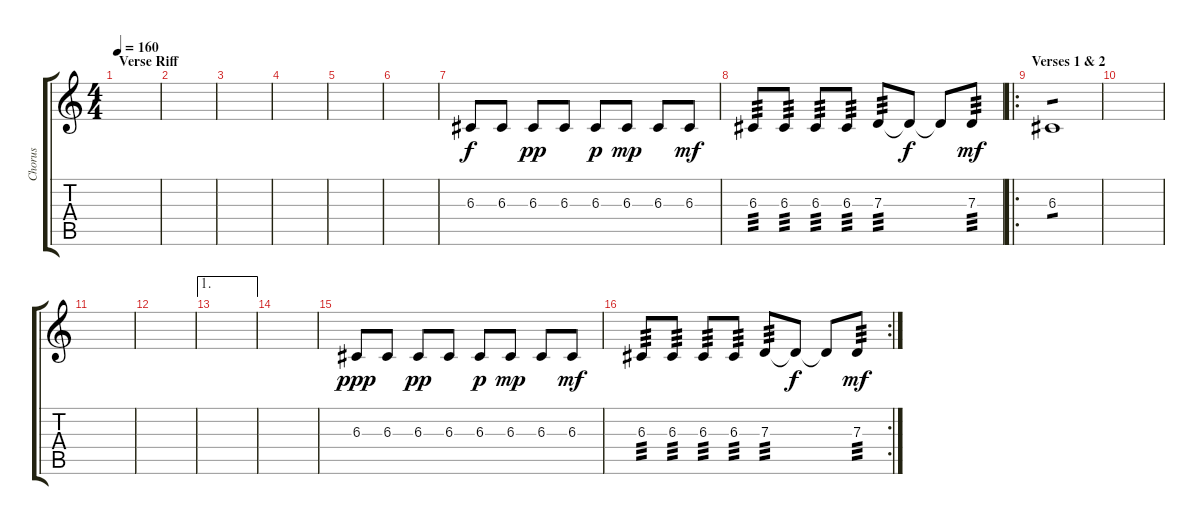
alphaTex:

\track ("Chorus" "Chorus") {instrument clarinet}
\staff {score tabs}
\tuning (E4 B3 G3 D3 A2 E2) {hide}
\ts (4 4)
\section ("" "Verse Riff")
\tempo 160
\clef g2
\ks c
|
|
|
|
|
|
6.3.8{instrument fx8scifi} 6.3.8 6.3.8{dy pp} 6.3.8 6.3.8{dy p} 6.3.8{dy mp} 6.3.8 6.3.8{dy mf} |
6.3.8{tp 3} 6.3.8{tp 3} 6.3.8{tp 3} 6.3.8{tp 3} 7.3.8{tp 3} 7.3{t}.8{dy f} 7.3{t}.8 7.3.8{tp 3 dy mf} |
\ro
\section ("" "Verses 1 & 2")
6.3.1{tp 1} |
|
|
|
\ae 1
|
|
6.3.8{dy ppp instrument fx8scifi} 6.3.8 6.3.8{dy pp} 6.3.8 6.3.8{dy p} 6.3.8{dy mp} 6.3.8 6.3.8{dy mf} |
\rc 2
6.3.8{tp 3} 6.3.8{tp 3} 6.3.8{tp 3} 6.3.8{tp 3} 7.3.8{tp 3} 7.3{t}.8{dy f} 7.3{t}.8 7.3.8{tp 3 dy mf}
